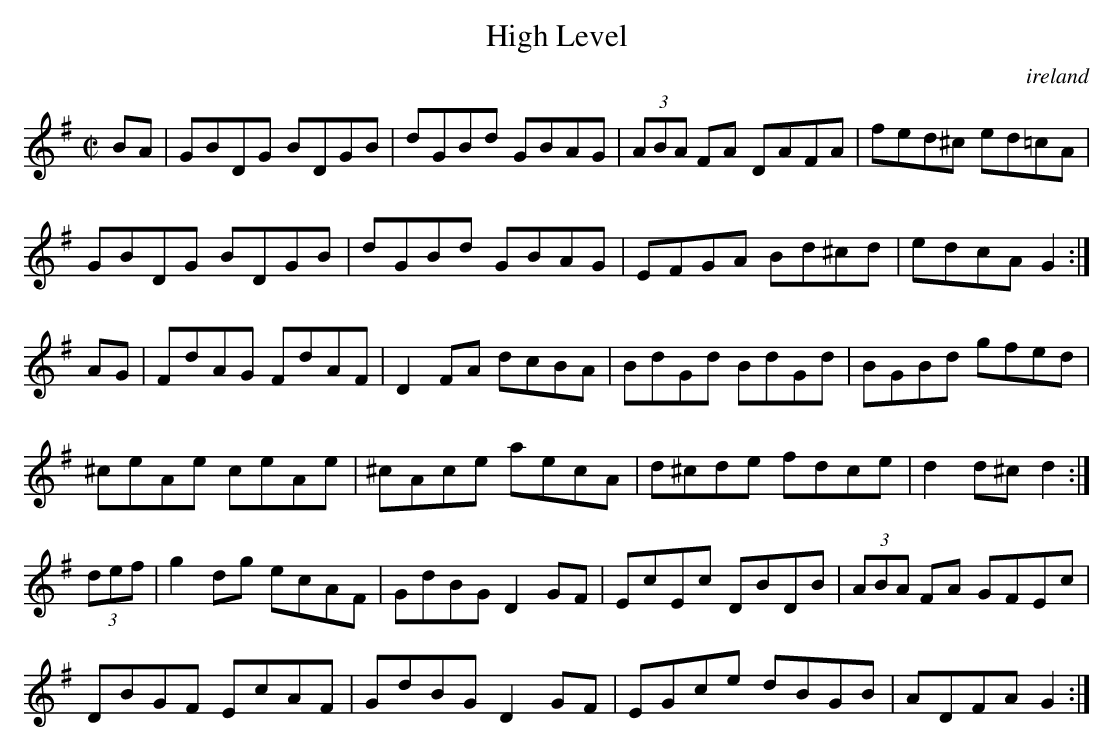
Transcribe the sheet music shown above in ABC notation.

X:1
T:High Level
O:ireland
M:C|
L:1/8
K:G Major
BA|GBDG BDGB|dGBd GBAG|(3ABA FA DAFA|fed^c ed=cA|!
GBDG BDGB|dGBd GBAG|EFGA Bd^cd|edcA G2:|!
AG|FdAG FdAF|D2FA dcBA|BdGd BdGd|BGBd gfed|!
^ceAe ceAe|^cAce aecA|d^cde fdce|d2d^c d2:|!
(3def|g2dg ecAF|GdBG D2GF|EcEc DBDB|(3ABA FA GFEc|!
DBGF EcAF|GdBG D2GF|EGce dBGB|ADFA G2:|!
